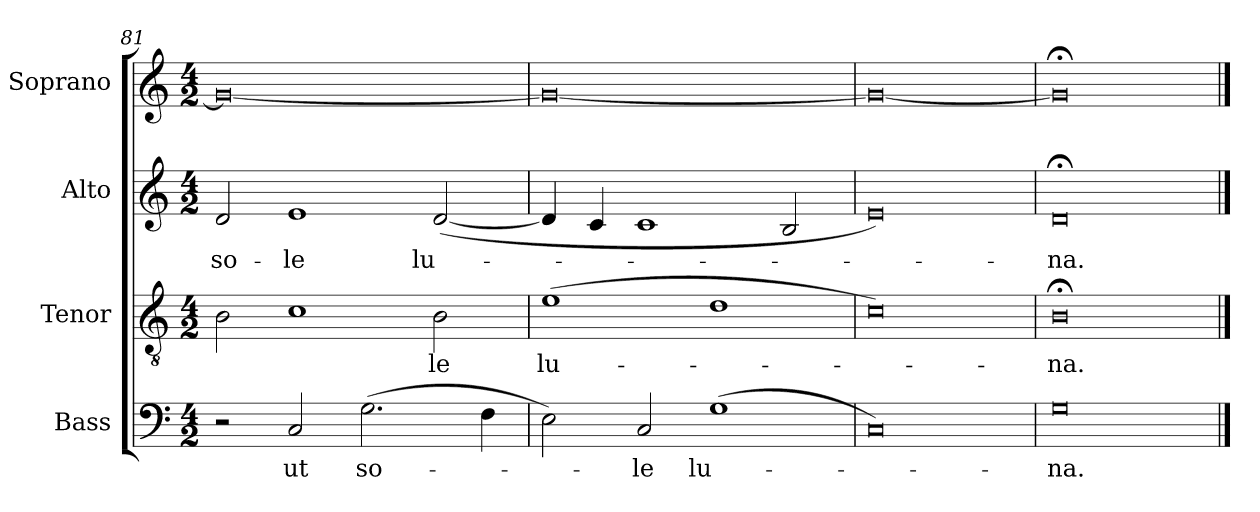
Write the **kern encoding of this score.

**kern	**text	**kern	**text	**kern	**text	**kern
*part4	*part4	*part3	*part3	*part2	*part2	*part1
*staff4	*staff4	*staff3	*staff3	*staff2	*staff2	*staff1
*I"Bass	*	*I"Tenor	*	*I"Alto	*	*I"Soprano
*clefF4	*	*clefGv2	*	*clefG2	*	*clefG2
*k[]	*	*k[]	*	*k[]	*	*k[]
*C:	*	*C:	*	*C:	*	*C:
*M4/2	*	*M4/2	*	*M4/2	*	*M4/2
=81	=81	=81	=81	=81	=81	=81
!	!	!	!	!	!LO:LY:b	!
2r	.	2B	.	2d	so-	0g_
!	!LO:LY:b	!	!	!	!LO:LY:b	!
2C	ut	1c	.	1e	-le	.
!	!LO:LY:b	!	!	!	!	!
(>2.G	so-	.	.	.	.	.
!	!	!	!LO:LY:b	!	!LO:LY:b	!
.	.	2B	le	(<[2d	lu-	.
4F	.	.	.	.	.	.
=82	=82	=82	=82	=82	=82	=82
!	!	!	!LO:LY:b	!	!	!
2E)	.	(>1e	lu-	4d]	.	0g_
.	.	.	.	4c	.	.
!	!LO:LY:b	!	!	!	!	!
2C	le	.	.	1c	.	.
!	!LO:LY:b	!	!	!	!	!
(<1G	lu-	1d	.	.	.	.
.	.	.	.	2B	.	.
=83	=83	=83	=83	=83	=83	=83
0C)	.	0c)	.	0e)	.	0g_
=84	=84	=84	=84	=84	=84	=84
!	!LO:LY:b	!	!LO:LY:b	!	!LO:LY:b	!
0G	na.	0B;<	na.	0d;<	na.	0g;<]
==	==	==	==	==	==	==
*-	*-	*-	*-	*-	*-	*-
